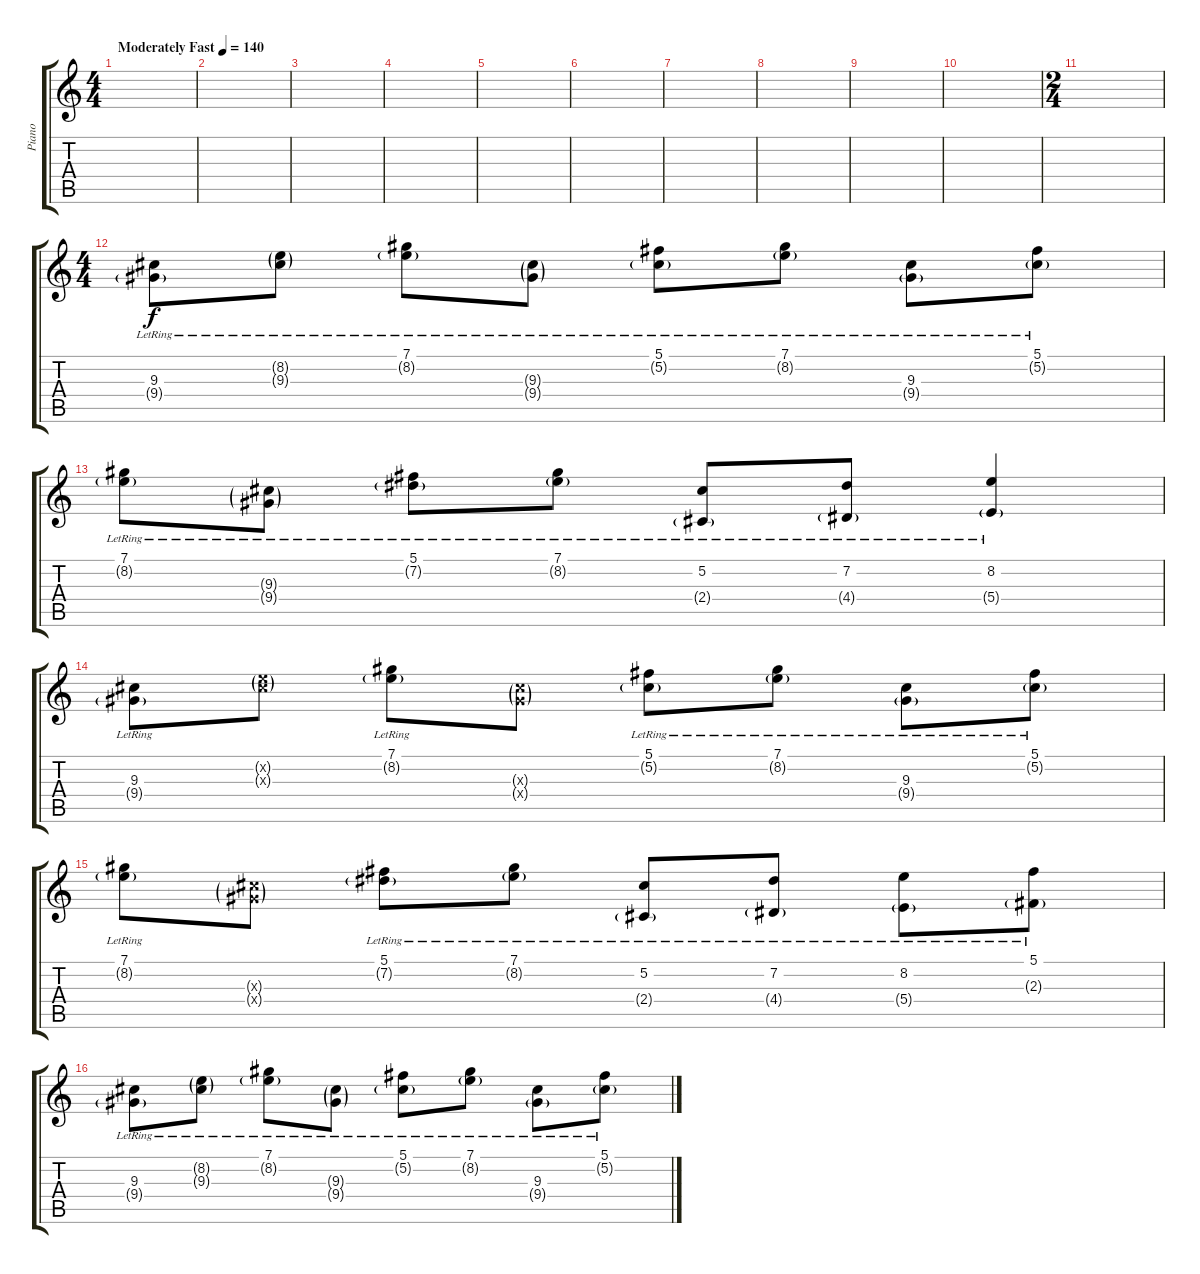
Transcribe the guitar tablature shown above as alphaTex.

\track ("Piano" "Piano") {instrument acousticgrandpiano}
\staff {score tabs}
\tuning (Db5 Ab4 E4 B3 Gb3 Db3) {hide}
\ts (4 4)
\tempo (140 "Moderately Fast")
\clef g2
\ks c
|
|
|
|
|
|
|
|
|
|
\ts (2 4)
|
\ts (4 4)
(9.3{lr} 9.4{g lr}).8 (8.2{g lr} 9.3{g lr}).8 (7.1{lr} 8.2{g lr}).8 (9.3{g lr} 9.4{g lr}).8 (5.1{lr} 5.2{g lr}).8 (7.1{lr} 8.2{g lr}).8 (9.3{lr} 9.4{g lr}).8 (5.1{lr} 5.2{g lr}).8 |
(7.1{lr} 8.2{g lr}).8 (9.3{g lr} 9.4{g lr}).8 (5.1{lr} 7.2{g lr}).8 (7.1{lr} 8.2{g lr}).8 (5.2{lr} 2.4{g lr}).8 (7.2{lr} 4.4{g lr}).8 (8.2{lr} 5.4{g lr}).4 |
(9.3{lr} 9.4{g lr}).8 (8.2{g x} 9.3{g x}).8 (7.1{lr} 8.2{g lr}).8 (9.3{g x} 9.4{g x}).8 (5.1{lr} 5.2{g lr}).8 (7.1{lr} 8.2{g lr}).8 (9.3{lr} 9.4{g lr}).8 (5.1{lr} 5.2{g lr}).8 |
(7.1{lr} 8.2{g lr}).8 (9.3{g x} 9.4{g x}).8 (5.1{lr} 7.2{g lr}).8 (7.1{lr} 8.2{g lr}).8 (5.2{lr} 2.4{g lr}).8 (7.2{lr} 4.4{g lr}).8 (8.2{lr} 5.4{g lr}).8 (5.1{lr} 2.3{g lr}).8 |
(9.3{lr} 9.4{g lr}).8 (8.2{g lr} 9.3{g lr}).8 (7.1{lr} 8.2{g lr}).8 (9.3{g lr} 9.4{g lr}).8 (5.1{lr} 5.2{g lr}).8 (7.1{lr} 8.2{g lr}).8 (9.3{lr} 9.4{g lr}).8 (5.1{lr} 5.2{g lr}).8
